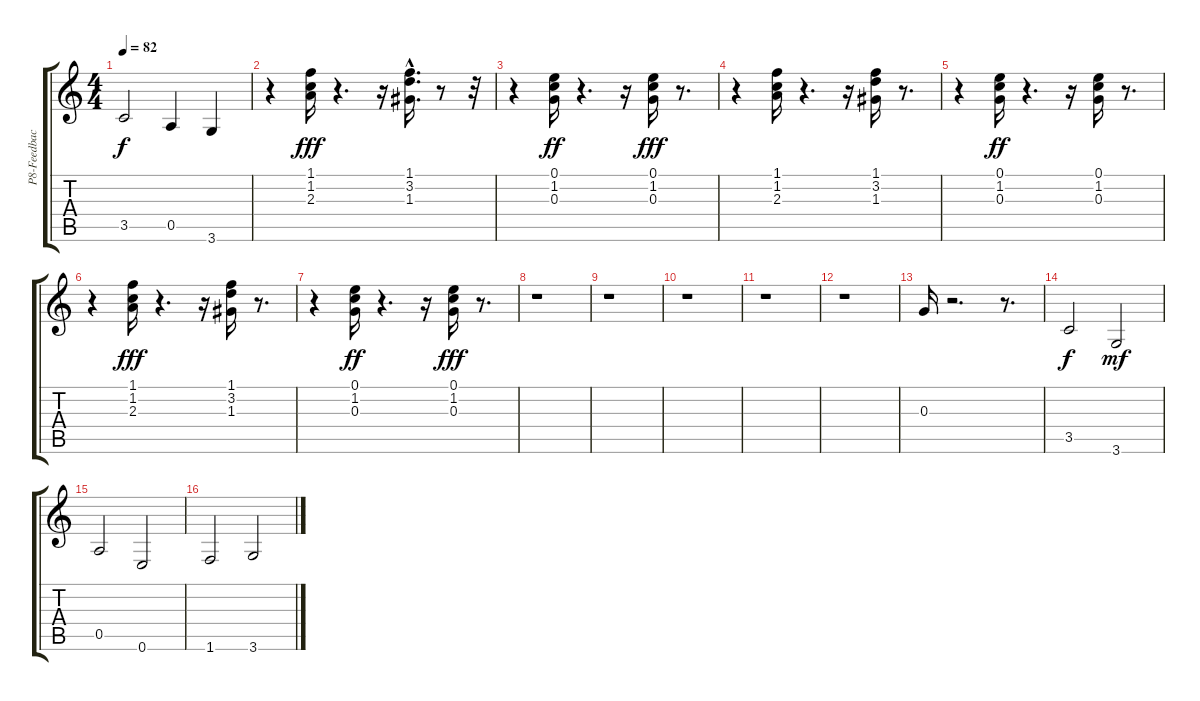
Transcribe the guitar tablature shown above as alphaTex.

\track ("P8-Feedback Gtr2" "P8-Feedbac") {instrument distortionguitar}
\staff {score tabs}
\tuning (E4 B3 G3 D3 A2 E2) {hide}
\ts (4 4)
\tempo 82
\clef g2
\ks c
3.5.2{dy f} 0.5.4 3.6.4 |
r.4 (1.1 1.2 2.3).16{dy fff} r.4{d} r.16 (1.1 3.2 1.3{hac}).16{d} r.8 r.32 |
r.4 (0.1 1.2 0.3).16{dy ff} r.4{d} r.16 (0.1 1.2 0.3).16{dy fff} r.8{d} |
r.4 (1.1 1.2 2.3).16 r.4{d} r.16 (1.1 3.2 1.3).16 r.8{d} |
r.4 (0.1 1.2 0.3).16{dy ff} r.4{d} r.16 (0.1 1.2 0.3).16 r.8{d} |
r.4 (1.1 1.2 2.3).16{dy fff} r.4{d} r.16 (1.1 3.2 1.3).16 r.8{d} |
r.4 (0.1 1.2 0.3).16{dy ff} r.4{d} r.16 (0.1 1.2 0.3).16{dy fff} r.8{d} |
r.1 |
r.1 |
r.1 |
r.1 |
r.1 |
0.3.16 r.2{d} r.8{d} |
3.5.2{dy f} 3.6.2{dy mf} |
0.5.2 0.6.2 |
1.6.2 3.6.2
